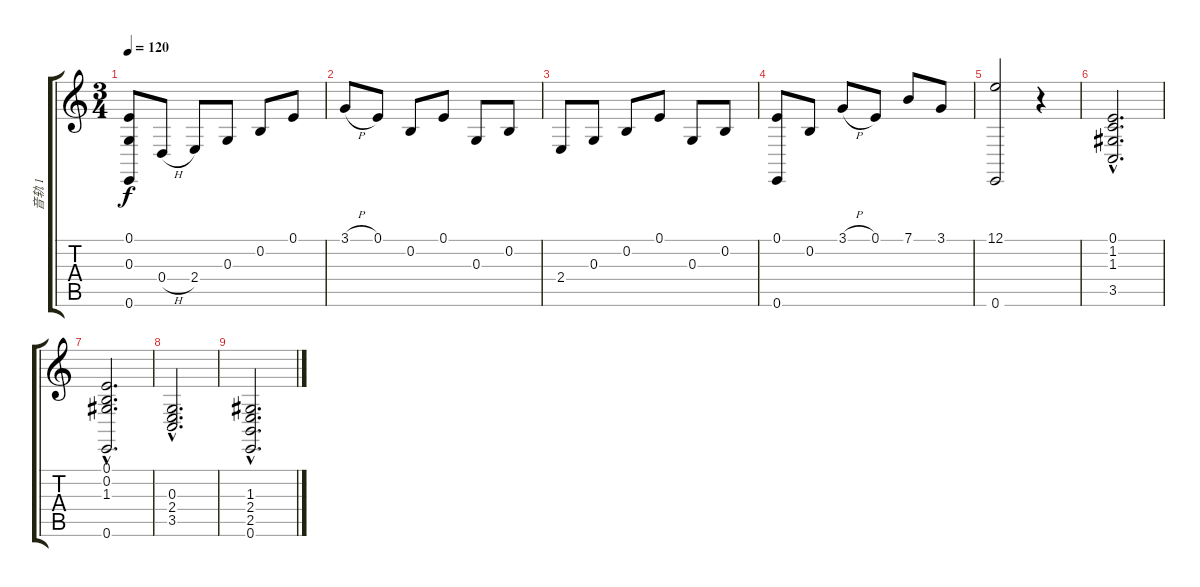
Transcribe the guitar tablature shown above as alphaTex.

\track ("音轨 1" "音轨 1") {instrument acousticgrandpiano}
\staff {score tabs}
\tuning (E4 B3 G3 D3 A2 E2) {hide}
\ts (3 4)
\tempo 120
\clef g2
\ks c
(0.1 0.3 0.6).8{dy f} 0.4{h}.8 2.4.8 0.3.8 0.2.8 0.1.8 |
3.1{h}.8 0.1.8 0.2.8 0.1.8 0.3.8 0.2.8 |
2.4.8 0.3.8 0.2.8 0.1.8 0.3.8 0.2.8 |
(0.1 0.6).8 0.2.8 3.1{h}.8 0.1.8 7.1.8 3.1.8 |
(12.1 0.6).2 r.4 |
(0.1{hac} 1.2{hac} 1.3{hac} 3.5{hac}).2{d} |
(0.1{hac} 0.2{hac} 1.3{hac} 0.6{hac}).2{d} |
(0.3{hac} 2.4{hac} 3.5{hac}).2{d} |
(1.3{hac} 2.4{hac} 2.5{hac} 0.6{hac}).2{d}
